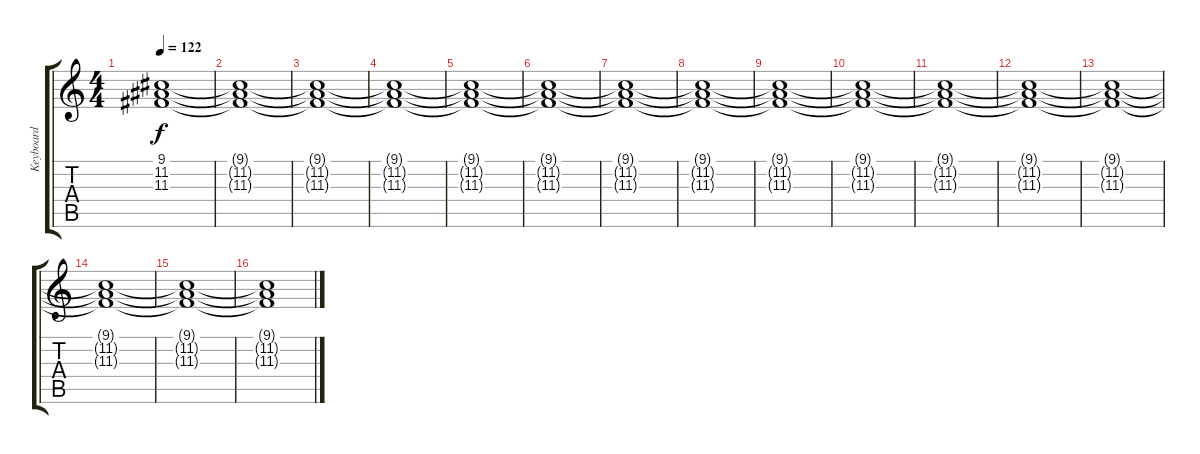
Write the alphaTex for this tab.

\track ("Keyboard" "Keyboard") {instrument stringensemble1}
\staff {score tabs}
\tuning (E4 B3 G3 D3 A2 E2) {hide}
\ts (4 4)
\tempo 122
\clef g2
\ks c
(9.1{t} 11.2{t} 11.3{t}).1{dy f} |
(9.1{t} 11.2{t} 11.3{t}).1 |
(9.1{t} 11.2{t} 11.3{t}).1 |
(9.1{t} 11.2{t} 11.3{t}).1 |
(9.1{t} 11.2{t} 11.3{t}).1 |
(9.1{t} 11.2{t} 11.3{t}).1 |
(9.1{t} 11.2{t} 11.3{t}).1 |
(9.1{t} 11.2{t} 11.3{t}).1 |
(9.1{t} 11.2{t} 11.3{t}).1 |
(9.1{t} 11.2{t} 11.3{t}).1 |
(9.1{t} 11.2{t} 11.3{t}).1{volume 7} |
(9.1{t} 11.2{t} 11.3{t}).1 |
(9.1{t} 11.2{t} 11.3{t}).1{volume 4} |
(9.1{t} 11.2{t} 11.3{t}).1 |
(9.1{t} 11.2{t} 11.3{t}).1{volume 0} |
(9.1{t} 11.2{t} 11.3{t}).1
